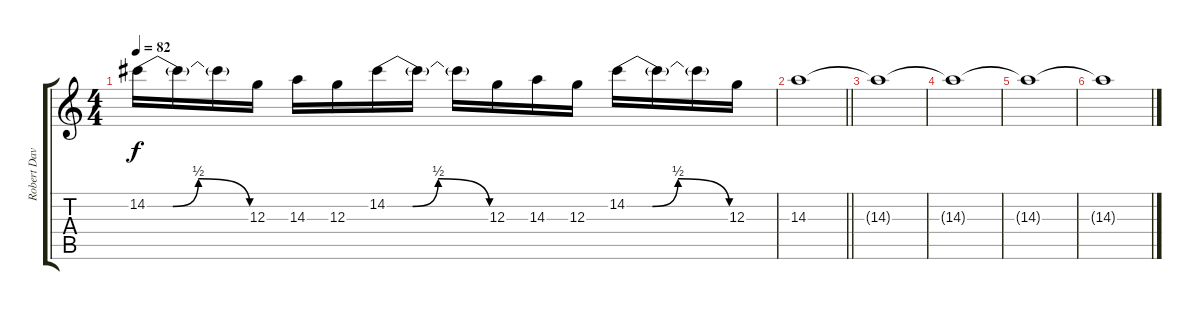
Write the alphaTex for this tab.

\track ("Robert Davis (Lead Guitar)" "Robert Dav") {instrument overdrivenguitar}
\staff {score tabs}
\tuning (E4 B3 G3 D3 A2 D2) {hide}
\ts (4 4)
\tempo 82
\clef g2
\ks c
14.2{be (custom 0 0 15 0 30 2 60 0)}.16{dy f} 14.2{t}.16 14.2{t}.16 12.3.16 14.3.16 12.3.16 14.2{be (custom 0 0 15 0 30 2 60 0)}.16 14.2{t}.16 14.2{t}.16 12.3.16 14.3.16 12.3.16 14.2{be (custom 0 0 15 0 30 2 60 0)}.16 14.2{t}.16 14.2{t}.16 12.3.16 |
\barLineRight lightlight
14.3.1 |
14.3{t}.1{volume 0} |
14.3{t}.1 |
14.3{t}.1 |
14.3{t}.1
